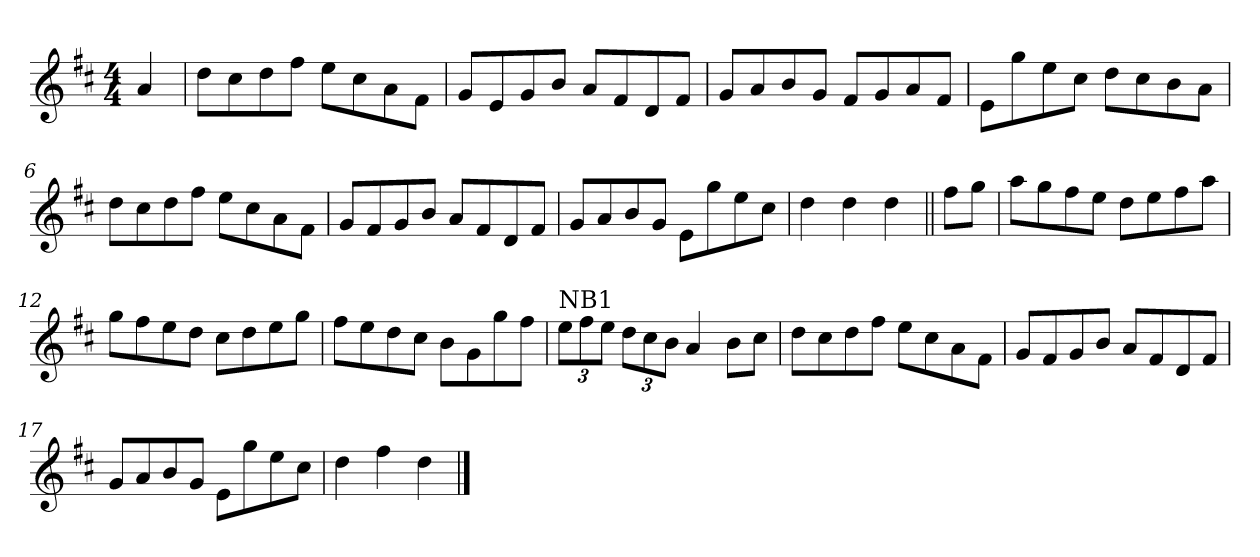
**kern
*part1
*staff1
*clefG2
*k[f#c#]
*D:
*M4/4
*MM160
=1
4a/
=2
8dd\L
8cc#\
8dd\
8ff#\J
8ee\L
8cc#\
8a\
8f#\J
=3
8g/L
8e/
8g/
8b/J
8a/L
8f#/
8d/
8f#/J
=4
8g/L
8a/
8b/
8g/J
8f#/L
8g/
8a/
8f#/J
=5
8e\L
8gg\
8ee\
8cc#\J
8dd\L
8cc#\
8b\
8a\J
=6
8dd\L
8cc#\
8dd\
8ff#\J
8ee\L
8cc#\
8a\
8f#\J
!!LO:LB:g=z
=7
8g/L
8f#/
8g/
8b/J
8a/L
8f#/
8d/
8f#/J
=8
8g/L
8a/
8b/
8g/J
8e\L
8gg\
8ee\
8cc#\J
=9
4dd\
4dd\
4dd\
=10||
8ff#\L
8gg\J
=11
8aa\L
8gg\
8ff#\
8ee\J
8dd\L
8ee\
8ff#\
8aa\J
=12
8gg\L
8ff#\
8ee\
8dd\J
8cc#\L
8dd\
8ee\
8gg\J
=13
8ff#\L
8ee\
8dd\
8cc#\J
8b\L
8g\
8gg\
8ff#\J
!!LO:LB:g=z
=14
*Xbrackettup
!LO:TX:a:t=NB1
12ee\L
12ff#\
12ee\J
12dd\L
12cc#\
12b\J
4a/
8b\L
8cc#\J
=15
8dd\L
8cc#\
8dd\
8ff#\J
8ee\L
8cc#\
8a\
8f#\J
=16
8g/L
8f#/
8g/
8b/J
8a/L
8f#/
8d/
8f#/J
=17
8g/L
8a/
8b/
8g/J
8e\L
8gg\
8ee\
8cc#\J
=18
4dd\
4ff#\
4dd\
==
*-
